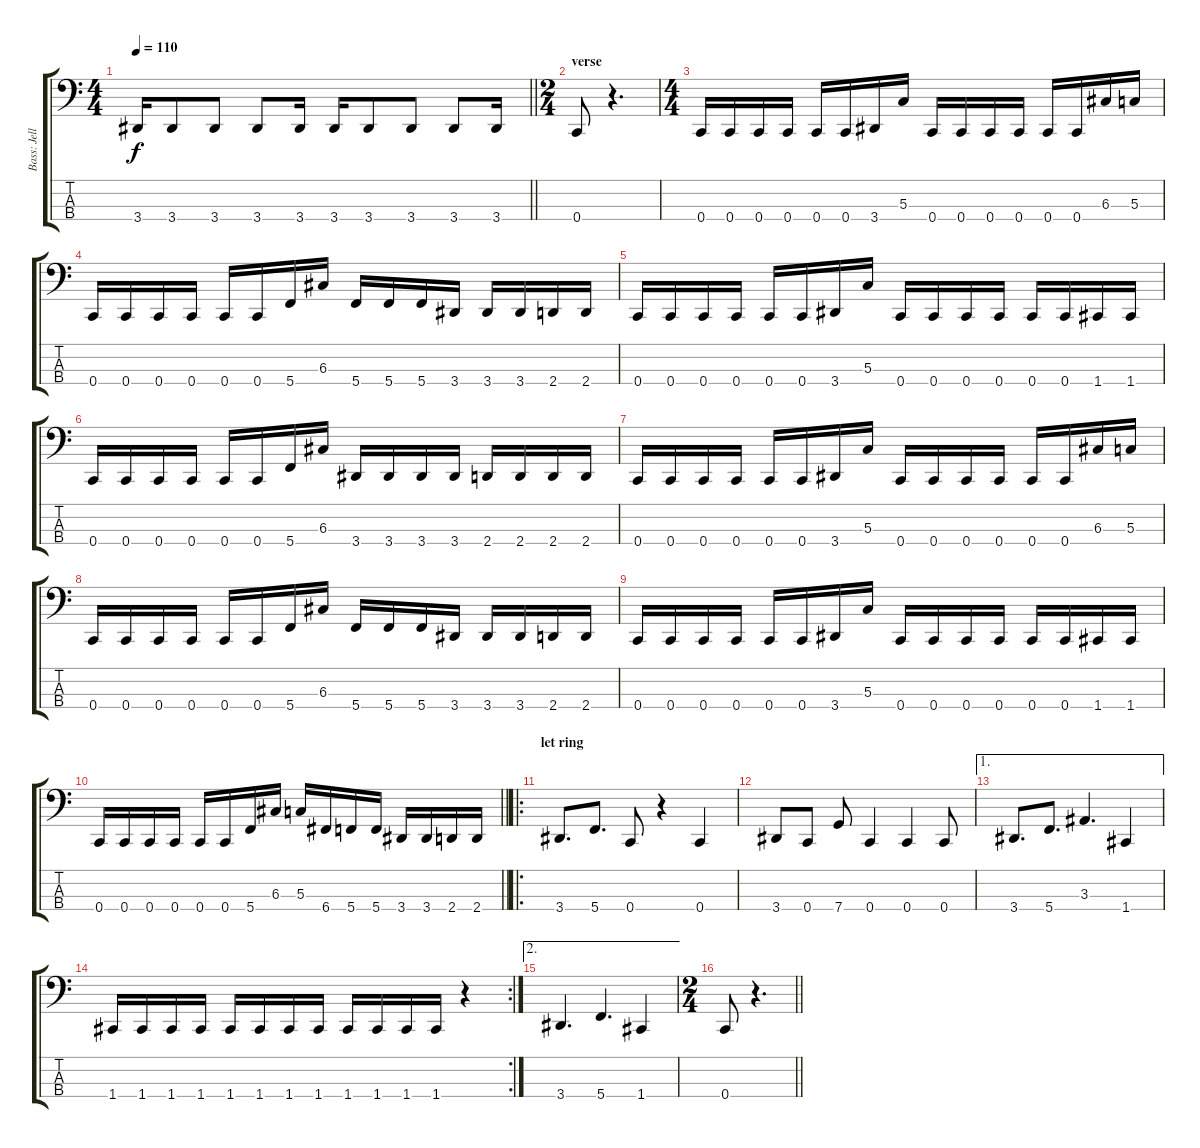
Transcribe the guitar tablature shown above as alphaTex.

\track ("Bass: Jelle" "Bass: Jell") {instrument electricbasspick}
\staff {score tabs}
\tuning (F2 C2 G1 C1) {hide}
\ts (4 4)
\tempo 110
\clef f4
\barLineRight lightlight
\ks c
3.4.16{dy f} 3.4.8 3.4.8 3.4.8 3.4.16 3.4.16 3.4.8 3.4.8 3.4.8 3.4.16 |
\ts (2 4)
\section ("" "verse")
0.4.8 r.4{d} |
\ts (4 4)
0.4.16 0.4.16 0.4.16 0.4.16 0.4.16 0.4.16 3.4.16 5.3.16 0.4.16 0.4.16 0.4.16 0.4.16 0.4.16 0.4.16 6.3.16 5.3.16 |
0.4.16 0.4.16 0.4.16 0.4.16 0.4.16 0.4.16 5.4.16 6.3.16 5.4.16 5.4.16 5.4.16 3.4.16 3.4.16 3.4.16 2.4.16 2.4.16 |
0.4.16 0.4.16 0.4.16 0.4.16 0.4.16 0.4.16 3.4.16 5.3.16 0.4.16 0.4.16 0.4.16 0.4.16 0.4.16 0.4.16 1.4.16 1.4.16 |
0.4.16 0.4.16 0.4.16 0.4.16 0.4.16 0.4.16 5.4.16 6.3.16 3.4.16 3.4.16 3.4.16 3.4.16 2.4.16 2.4.16 2.4.16 2.4.16 |
0.4.16 0.4.16 0.4.16 0.4.16 0.4.16 0.4.16 3.4.16 5.3.16 0.4.16 0.4.16 0.4.16 0.4.16 0.4.16 0.4.16 6.3.16 5.3.16 |
0.4.16 0.4.16 0.4.16 0.4.16 0.4.16 0.4.16 5.4.16 6.3.16 5.4.16 5.4.16 5.4.16 3.4.16 3.4.16 3.4.16 2.4.16 2.4.16 |
0.4.16 0.4.16 0.4.16 0.4.16 0.4.16 0.4.16 3.4.16 5.3.16 0.4.16 0.4.16 0.4.16 0.4.16 0.4.16 0.4.16 1.4.16 1.4.16 |
\barLineRight lightlight
0.4.16 0.4.16 0.4.16 0.4.16 0.4.16 0.4.16 5.4.16 6.3.16 5.3.16 6.4.16 5.4.16 5.4.16 3.4.16 3.4.16 2.4.16 2.4.16 |
\ro
\section ("" "let ring")
3.4.8{d} 5.4.8{d} 0.4.8 r.4 0.4.4 |
3.4.8 0.4.8 7.4.8 0.4.4 0.4.4 0.4.8 |
\ae 1
3.4.8{d} 5.4.8{d} 3.3.4{d} 1.4.4 |
\rc 2
1.4.16 1.4.16 1.4.16 1.4.16 1.4.16 1.4.16 1.4.16 1.4.16 1.4.16 1.4.16 1.4.16 1.4.16 r.4 |
\ae 2
3.4.4{d} 5.4.4{d} 1.4.4 |
\ts (2 4)
\barLineRight lightlight
0.4.8 r.4{d}
